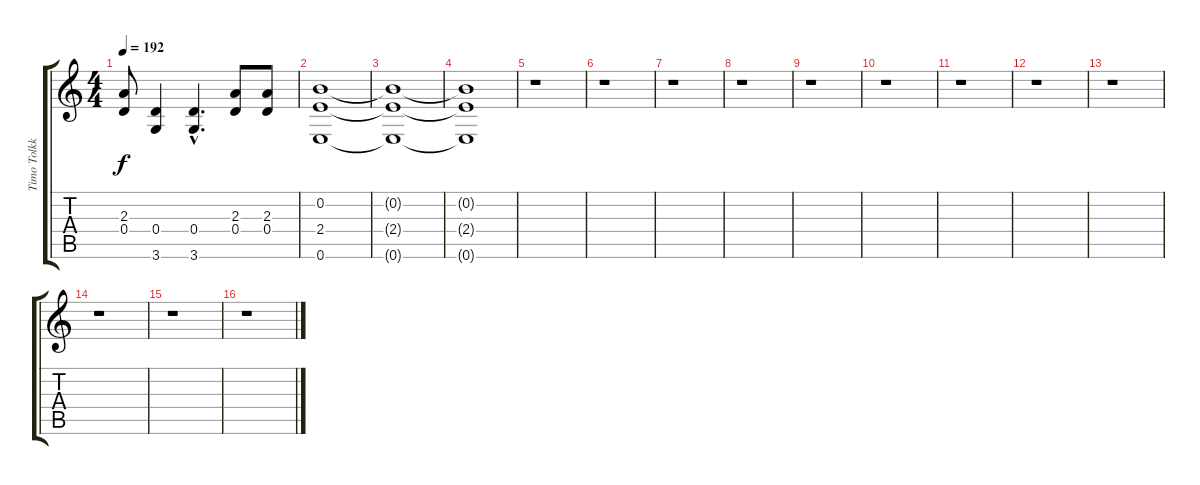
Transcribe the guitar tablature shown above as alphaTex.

\track ("Timo Tolkki" "Timo Tolkk") {instrument distortionguitar}
\staff {score tabs}
\tuning (E4 B3 G3 D3 A2 E2) {hide}
\ts (4 4)
\tempo 192
\clef g2
\ks c
(2.3 0.4).8{dy f} (0.4 3.6).4 (0.4{hac} 3.6{hac}).4{d} (2.3 0.4).8 (2.3 0.4).8 |
(0.2 2.4 0.6).1 |
(0.2{t} 2.4{t} 0.6{t}).1 |
(0.2{t} 2.4{t} 0.6{t}).1 |
r.1 |
r.1 |
r.1 |
r.1 |
r.1 |
r.1 |
r.1 |
r.1 |
r.1 |
r.1 |
r.1 |
r.1
